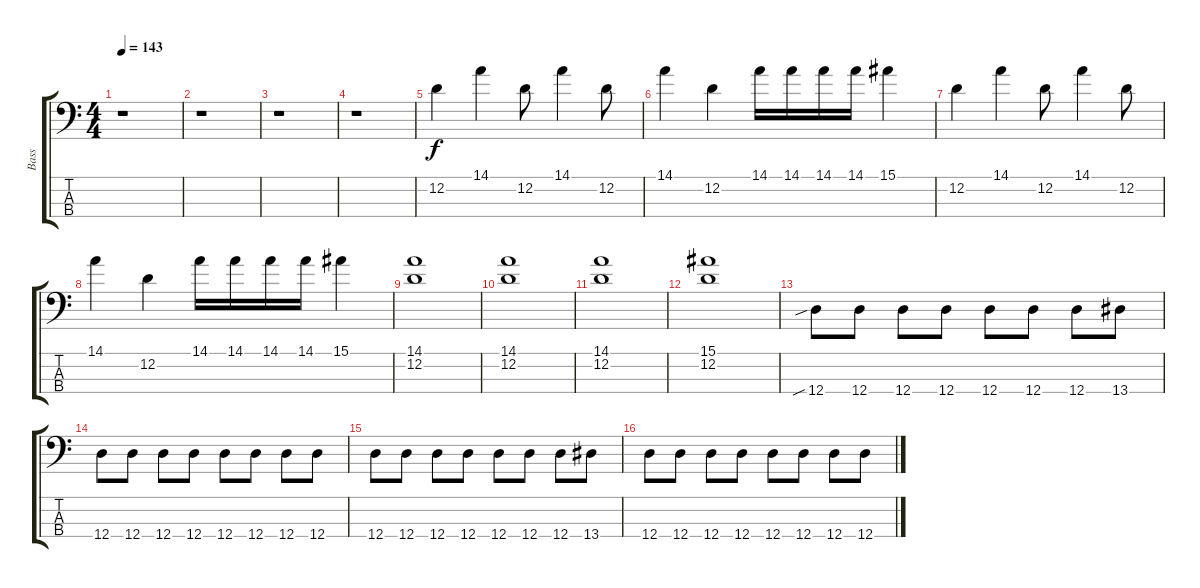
\track ("Bass" "Bass") {instrument electricbasspick}
\staff {score tabs}
\tuning (G2 D2 A1 D1) {hide}
\ts (4 4)
\tempo 143
\clef f4
\ks c
r.1{dy f instrument electricbasspick} |
r.1 |
r.1 |
r.1 |
12.2.4 14.1.4 12.2.8 14.1.4 12.2.8 |
14.1.4 12.2.4 14.1.16 14.1.16 14.1.16 14.1.16 15.1.4 |
12.2.4 14.1.4 12.2.8 14.1.4 12.2.8 |
14.1.4 12.2.4 14.1.16 14.1.16 14.1.16 14.1.16 15.1.4 |
(14.1 12.2).1 |
(14.1 12.2).1 |
(14.1 12.2).1 |
(15.1 12.2).1 |
12.4{sib}.8 12.4.8 12.4.8 12.4.8 12.4.8 12.4.8 12.4.8 13.4.8 |
12.4.8 12.4.8 12.4.8 12.4.8 12.4.8 12.4.8 12.4.8 12.4.8 |
12.4.8 12.4.8 12.4.8 12.4.8 12.4.8 12.4.8 12.4.8 13.4.8 |
12.4.8 12.4.8 12.4.8 12.4.8 12.4.8 12.4.8 12.4.8 12.4{ss}.8
